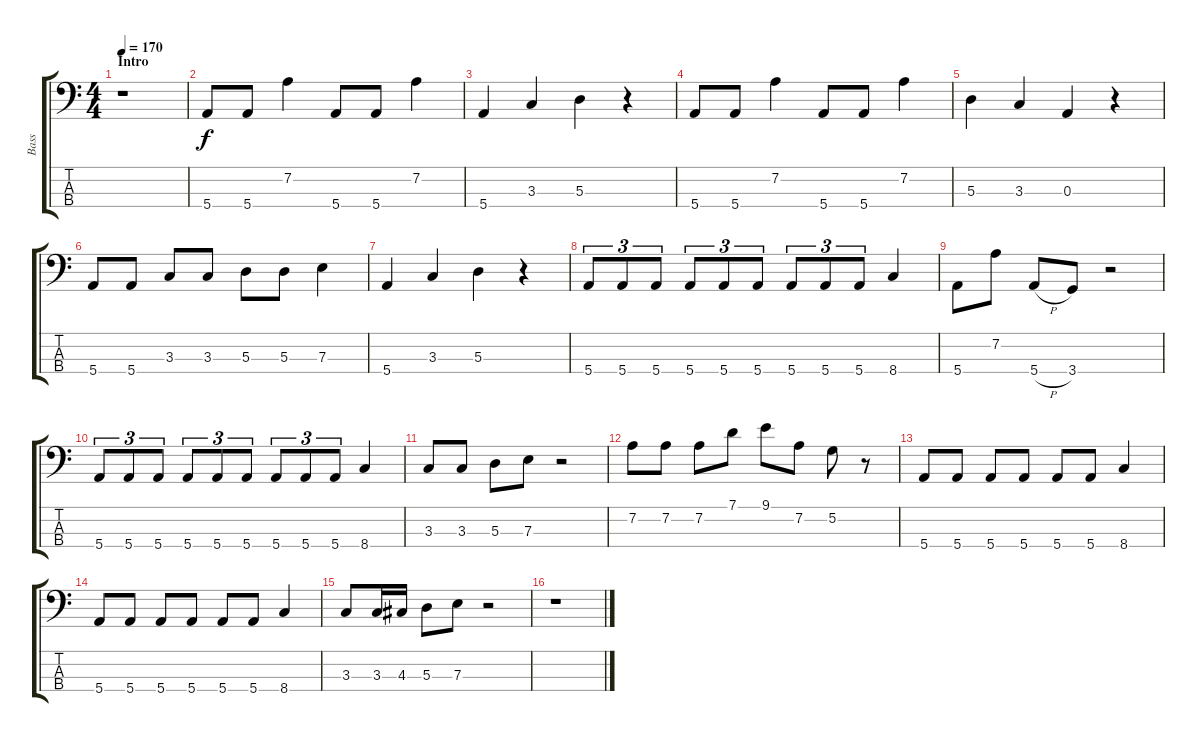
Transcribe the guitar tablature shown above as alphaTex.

\track ("Bass" "Bass") {instrument electricbasspick}
\staff {score tabs}
\tuning (G2 D2 A1 E1) {hide}
\ts (4 4)
\section ("" "Intro")
\tempo 170
\clef f4
\ks c
r.1{dy f instrument electricbasspick} |
5.4.8 5.4.8 7.2.4 5.4.8 5.4.8 7.2.4 |
5.4.4 3.3.4 5.3.4 r.4 |
5.4.8 5.4.8 7.2.4 5.4.8 5.4.8 7.2.4 |
5.3.4 3.3.4 0.3.4 r.4 |
5.4.8 5.4.8 3.3.8 3.3.8 5.3.8 5.3.8 7.3.4 |
5.4.4 3.3.4 5.3.4 r.4 |
5.4.8{tu (3 2)} 5.4.8{tu (3 2)} 5.4.8{tu (3 2)} 5.4.8{tu (3 2)} 5.4.8{tu (3 2)} 5.4.8{tu (3 2)} 5.4.8{tu (3 2)} 5.4.8{tu (3 2)} 5.4.8{tu (3 2)} 8.4.4 |
5.4.8 7.2.8 5.4{h}.8 3.4.8 r.2 |
5.4.8{tu (3 2)} 5.4.8{tu (3 2)} 5.4.8{tu (3 2)} 5.4.8{tu (3 2)} 5.4.8{tu (3 2)} 5.4.8{tu (3 2)} 5.4.8{tu (3 2)} 5.4.8{tu (3 2)} 5.4.8{tu (3 2)} 8.4.4 |
3.3.8 3.3.8 5.3.8 7.3.8 r.2 |
7.2.8 7.2.8 7.2.8 7.1.8 9.1.8 7.2.8 5.2.8 r.8 |
5.4.8 5.4.8 5.4.8 5.4.8 5.4.8 5.4.8 8.4.4 |
5.4.8 5.4.8 5.4.8 5.4.8 5.4.8 5.4.8 8.4.4 |
3.3.8 3.3.16 4.3.16 5.3.8 7.3.8 r.2 |
r.1
